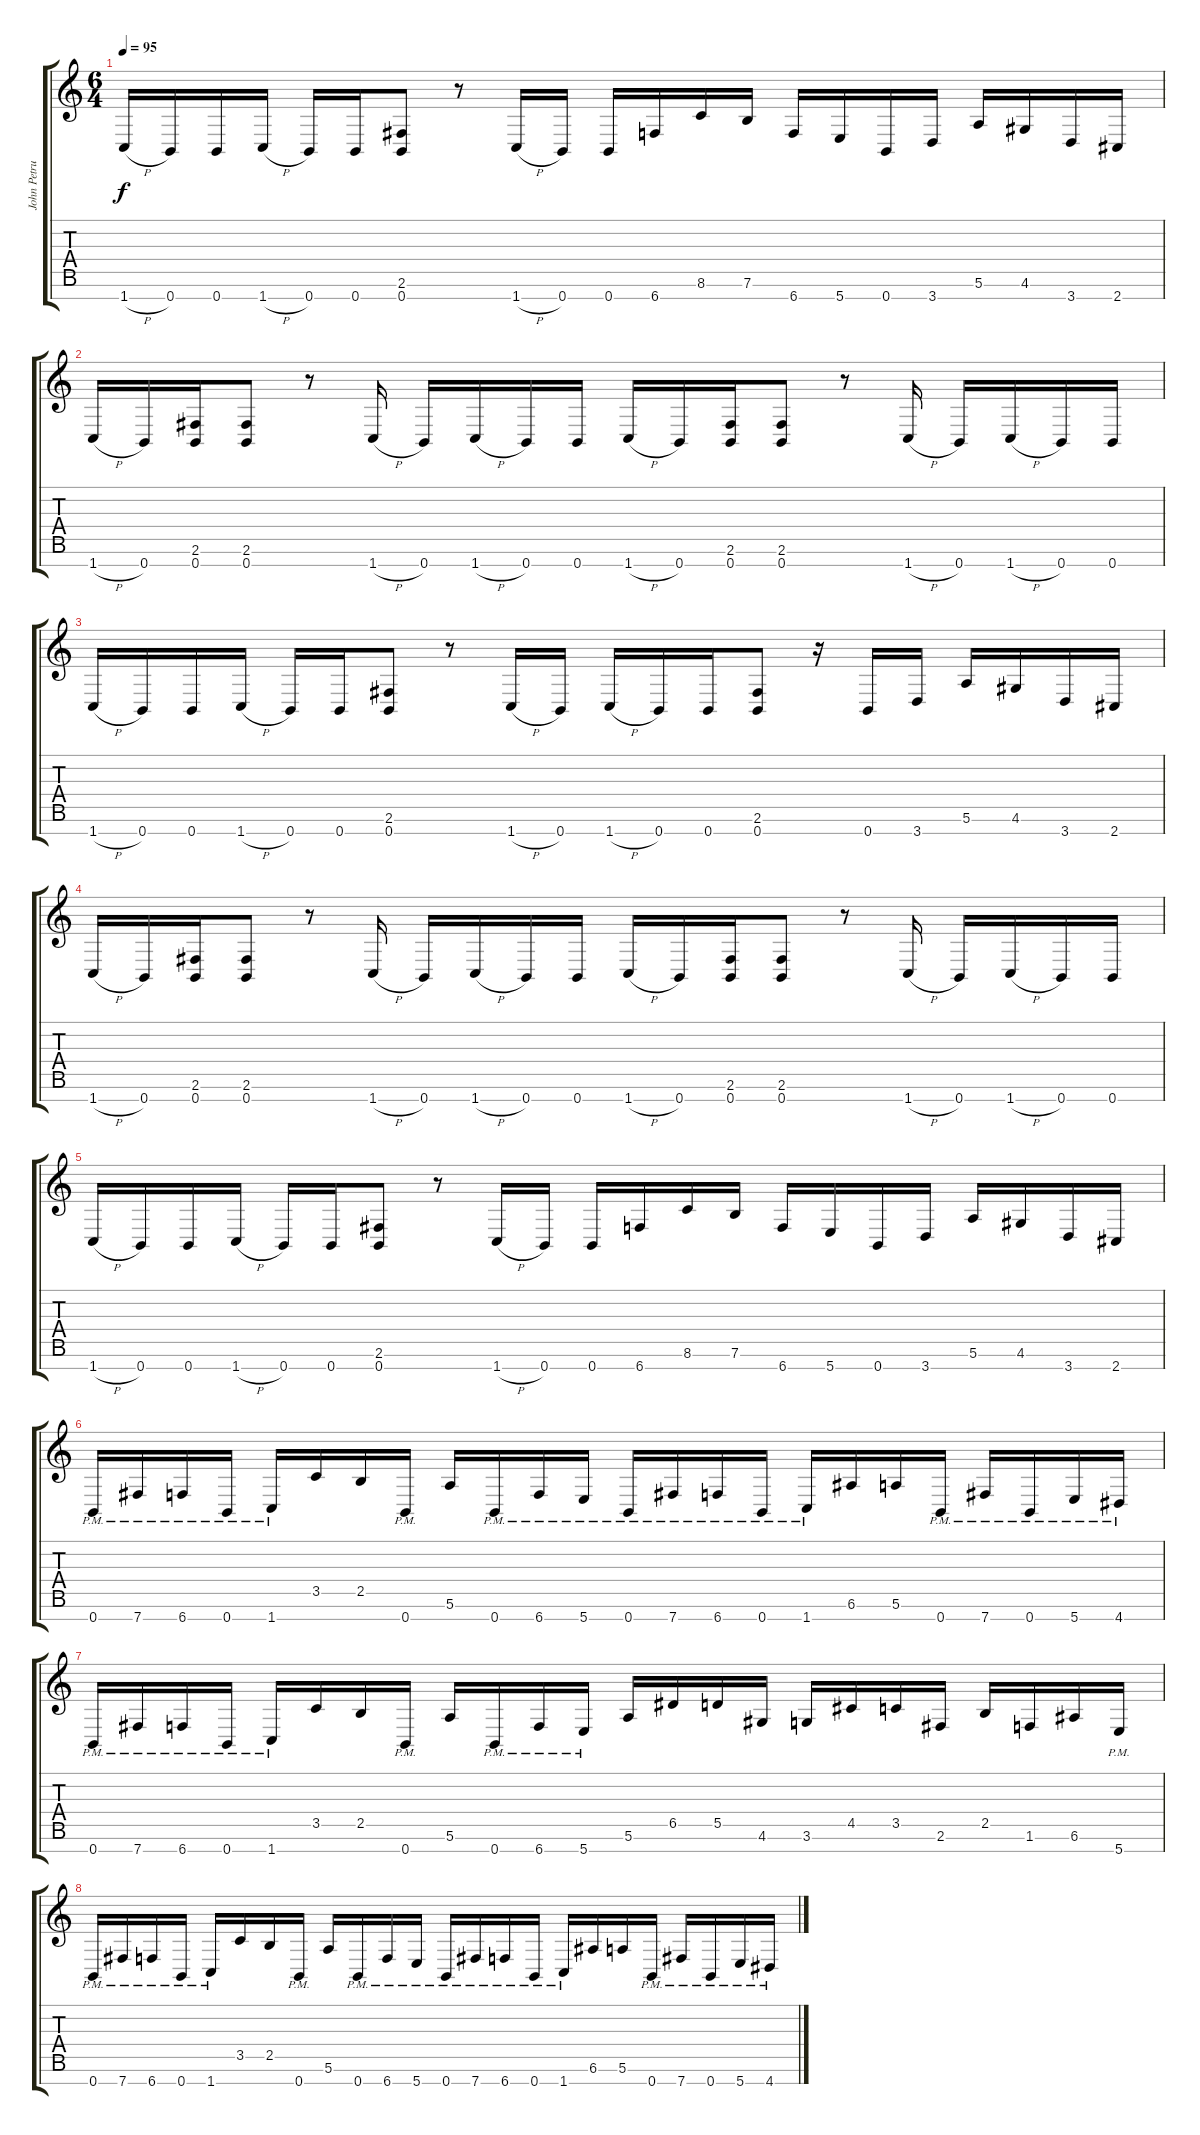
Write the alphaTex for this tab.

\track ("John Petrucci" "John Petru") {instrument overdrivenguitar}
\staff {score tabs}
\tuning (E4 B3 G3 D3 A2 E2 B1) {hide}
\ts (6 4)
\tempo 95
\clef g2
\ks c
1.7{h}.16{dy f} 0.7.16 0.7.16 1.7{h}.16 0.7.16 0.7.16 (2.6 0.7).8 r.8 1.7{h}.16 0.7.16 0.7.16 6.7.16 8.6.16 7.6.16 6.7.16 5.7.16 0.7.16 3.7.16 5.6.16 4.6.16 3.7.16 2.7.16 |
1.7{h}.16 0.7.16 (2.6 0.7).16 (2.6 0.7).8 r.8 1.7{h}.16 0.7.16 1.7{h}.16 0.7.16 0.7.16 1.7{h}.16 0.7.16 (2.6 0.7).16 (2.6 0.7).8 r.8 1.7{h}.16 0.7.16 1.7{h}.16 0.7.16 0.7.16 |
1.7{h}.16 0.7.16 0.7.16 1.7{h}.16 0.7.16 0.7.16 (2.6 0.7).8 r.8 1.7{h}.16 0.7.16 1.7{h}.16 0.7.16 0.7.16 (2.6 0.7).8 r.16 0.7.16 3.7.16 5.6.16 4.6.16 3.7.16 2.7.16 |
1.7{h}.16 0.7.16 (2.6 0.7).16 (2.6 0.7).8 r.8 1.7{h}.16 0.7.16 1.7{h}.16 0.7.16 0.7.16 1.7{h}.16 0.7.16 (2.6 0.7).16 (2.6 0.7).8 r.8 1.7{h}.16 0.7.16 1.7{h}.16 0.7.16 0.7.16 |
1.7{h}.16 0.7.16 0.7.16 1.7{h}.16 0.7.16 0.7.16 (2.6 0.7).8 r.8 1.7{h}.16 0.7.16 0.7.16 6.7.16 8.6.16 7.6.16 6.7.16 5.7.16 0.7.16 3.7.16 5.6.16 4.6.16 3.7.16 2.7.16 |
0.7{pm}.16 7.7{pm}.16 6.7{pm}.16 0.7{pm}.16 1.7{pm}.16 3.5.16 2.5.16 0.7{pm}.16 5.6.16 0.7{pm}.16 6.7{pm}.16 5.7{pm}.16 0.7{pm}.16 7.7{pm}.16 6.7{pm}.16 0.7{pm}.16 1.7{pm}.16 6.6.16 5.6.16 0.7{pm}.16 7.7{pm}.16 0.7{pm}.16 5.7{pm}.16 4.7{pm}.16 |
0.7{pm}.16 7.7{pm}.16 6.7{pm}.16 0.7{pm}.16 1.7{pm}.16 3.5.16 2.5.16 0.7{pm}.16 5.6.16 0.7{pm}.16 6.7{pm}.16 5.7{pm}.16 5.6.16 6.5.16 5.5.16 4.6.16 3.6.16 4.5.16 3.5.16 2.6.16 2.5.16 1.6.16 6.6.16 5.7{pm}.16 |
0.7{pm}.16 7.7{pm}.16 6.7{pm}.16 0.7{pm}.16 1.7{pm}.16 3.5.16 2.5.16 0.7{pm}.16 5.6.16 0.7{pm}.16 6.7{pm}.16 5.7{pm}.16 0.7{pm}.16 7.7{pm}.16 6.7{pm}.16 0.7{pm}.16 1.7{pm}.16 6.6.16 5.6.16 0.7{pm}.16 7.7{pm}.16 0.7{pm}.16 5.7{pm}.16 4.7{pm}.16
